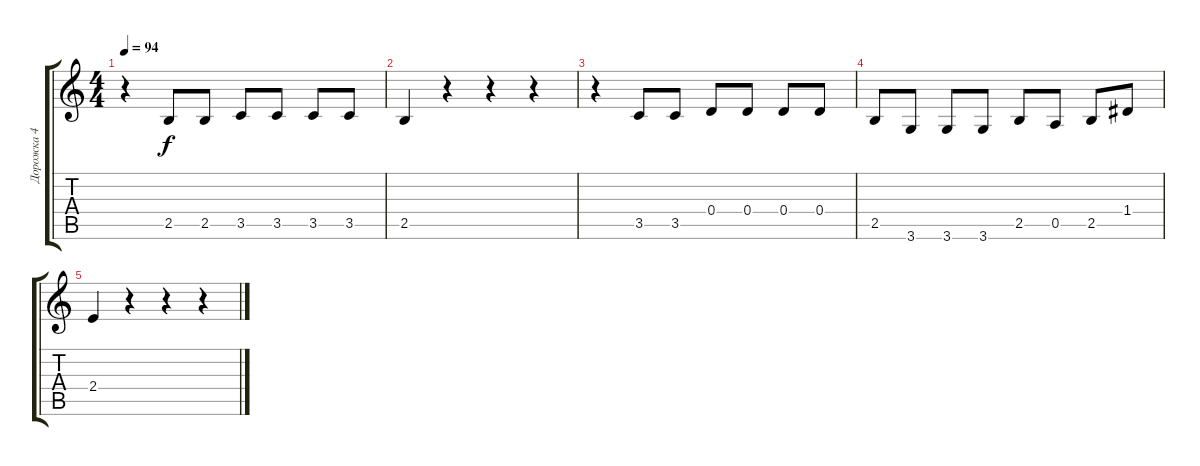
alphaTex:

\track ("Дорожка 4" "Дорожка 4") {instrument electricguitarjazz}
\staff {score tabs}
\tuning (E4 B3 G3 D3 A2 E2) {hide}
\ts (4 4)
\tempo 94
\clef g2
\ks c
r.4{dy f} 2.5.8 2.5.8 3.5.8 3.5.8 3.5.8 3.5.8 |
2.5.4 r.4 r.4 r.4 |
r.4 3.5.8 3.5.8 0.4.8 0.4.8 0.4.8 0.4.8 |
2.5.8 3.6.8 3.6.8 3.6.8 2.5.8 0.5.8 2.5.8 1.4.8 |
2.4.4 r.4 r.4 r.4
